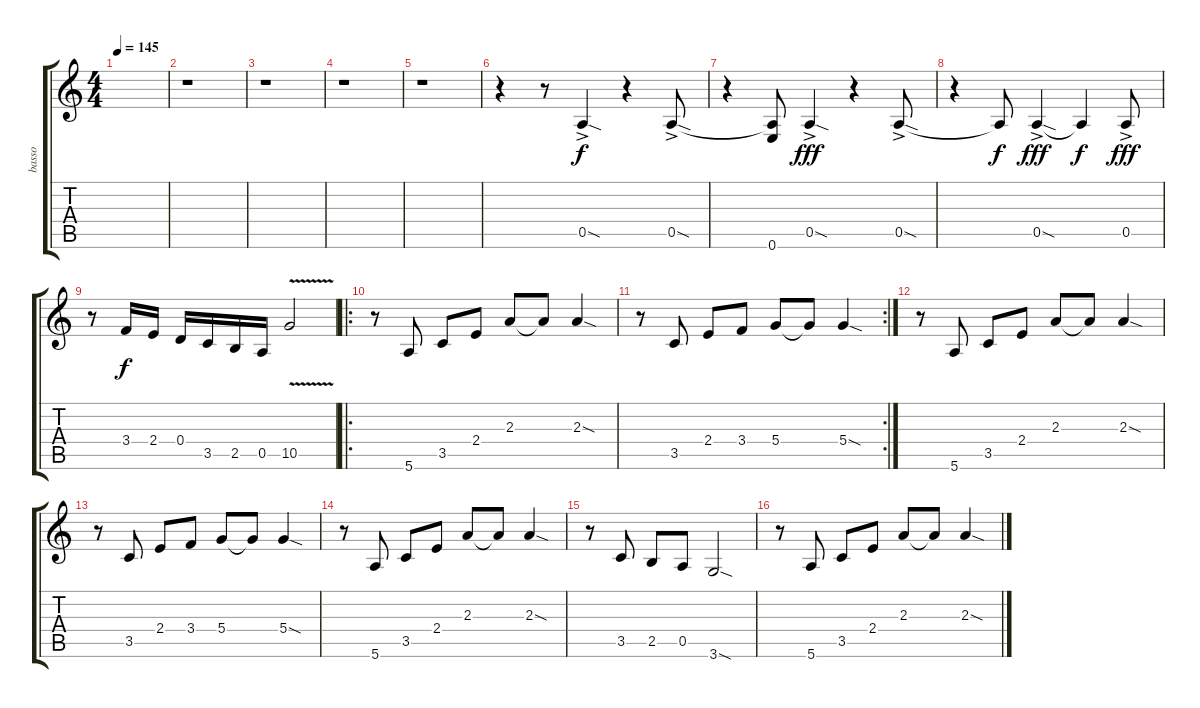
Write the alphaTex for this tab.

\track ("basso" "basso") {instrument electricbasspick}
\staff {score tabs}
\tuning (E4 B3 G3 D3 A2 E2) {hide}
\ts (4 4)
\tempo 145
\clef g2
\ks c
|
r.1 |
r.1 |
r.1 |
r.1 |
r.4 r.8 0.5{sod ac}.4 r.4 0.5{sod ac}.8 |
r.4 (0.5{t} 0.6).8{dy f} 0.5{sod ac}.4{dy fff} r.4 0.5{sod ac}.8 |
r.4 0.5{t}.8{dy f} 0.5{sod ac}.4{dy fff} 0.5{t}.4{dy f} 0.5{ac}.8{dy fff} |
r.8 3.4.16{dy f} 2.4.16 0.4.16 3.5.16 2.5.16 0.5.16 10.5{v}.2 |
\ro
r.8 5.6.8 3.5.8 2.4.8 2.3.8 2.3{t}.8 2.3{sod}.4 |
\rc 2
r.8 3.5.8 2.4.8 3.4.8 5.4.8 5.4{t}.8 5.4{sod}.4 |
r.8 5.6.8 3.5.8 2.4.8 2.3.8 2.3{t}.8 2.3{sod}.4 |
r.8 3.5.8 2.4.8 3.4.8 5.4.8 5.4{t}.8 5.4{sod}.4 |
r.8 5.6.8 3.5.8 2.4.8 2.3.8 2.3{t}.8 2.3{sod}.4 |
r.8 3.5.8 2.5.8 0.5.8 3.6{sod}.2 |
r.8 5.6.8 3.5.8 2.4.8 2.3.8 2.3{t}.8 2.3{sod}.4
